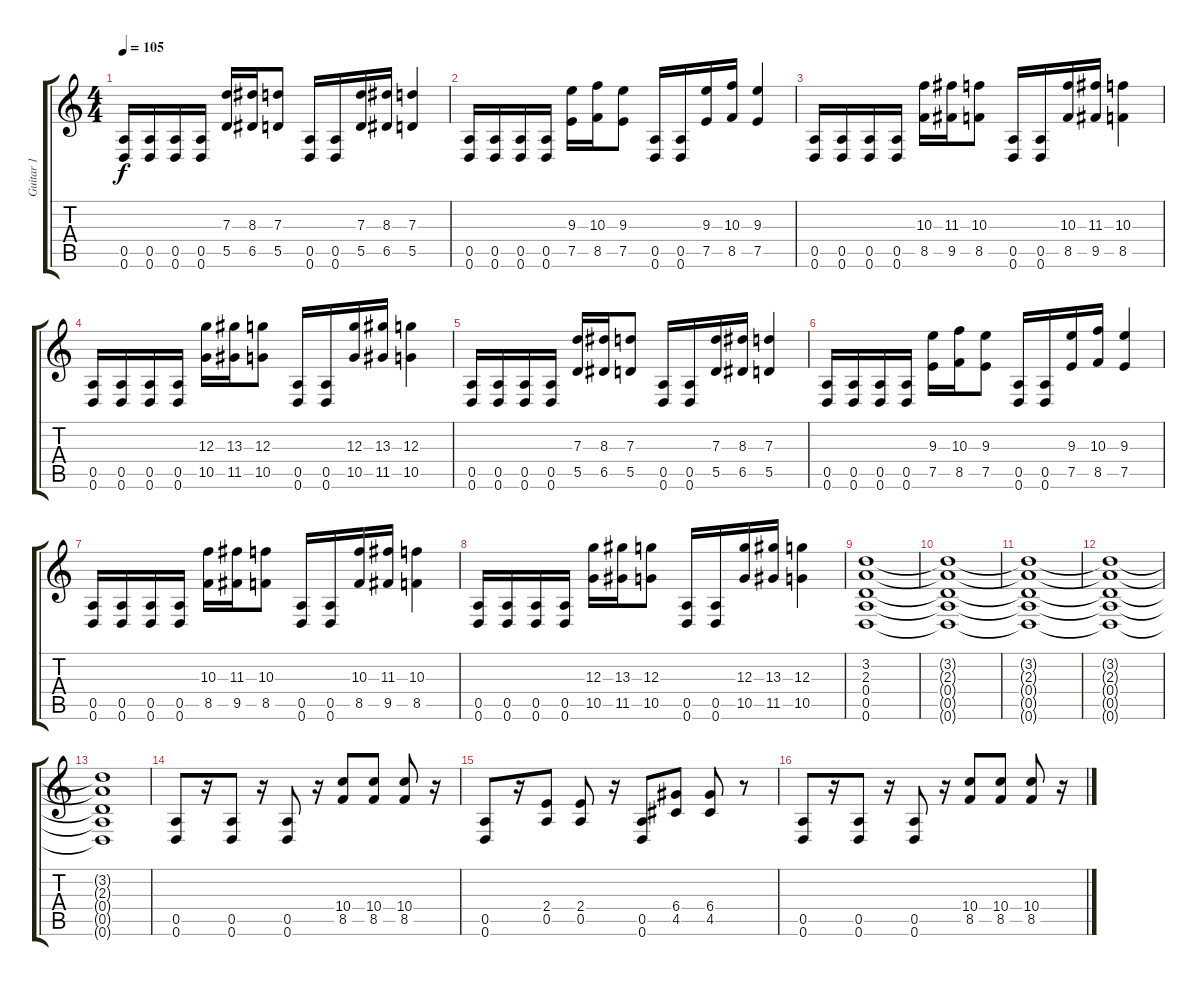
\track ("Guitar 1" "Guitar 1") {instrument distortionguitar}
\staff {score tabs}
\tuning (E4 B3 G3 D3 A2 D2) {hide}
\ts (4 4)
\tempo 105
\clef g2
\ks c
(0.5 0.6).16{dy f} (0.5 0.6).16 (0.5 0.6).16 (0.5 0.6).16 (7.3 5.5).16 (8.3 6.5).16 (7.3 5.5).8 (0.5 0.6).16 (0.5 0.6).16 (7.3 5.5).16 (8.3 6.5).16 (7.3 5.5).4 |
(0.5 0.6).16 (0.5 0.6).16 (0.5 0.6).16 (0.5 0.6).16 (9.3 7.5).16 (10.3 8.5).16 (9.3 7.5).8 (0.5 0.6).16 (0.5 0.6).16 (9.3 7.5).16 (10.3 8.5).16 (9.3 7.5).4 |
(0.5 0.6).16 (0.5 0.6).16 (0.5 0.6).16 (0.5 0.6).16 (10.3 8.5).16 (11.3 9.5).16 (10.3 8.5).8 (0.5 0.6).16 (0.5 0.6).16 (10.3 8.5).16 (11.3 9.5).16 (10.3 8.5).4 |
(0.5 0.6).16 (0.5 0.6).16 (0.5 0.6).16 (0.5 0.6).16 (12.3 10.5).16 (13.3 11.5).16 (12.3 10.5).8 (0.5 0.6).16 (0.5 0.6).16 (12.3 10.5).16 (13.3 11.5).16 (12.3 10.5).4 |
(0.5 0.6).16 (0.5 0.6).16 (0.5 0.6).16 (0.5 0.6).16 (7.3 5.5).16 (8.3 6.5).16 (7.3 5.5).8 (0.5 0.6).16 (0.5 0.6).16 (7.3 5.5).16 (8.3 6.5).16 (7.3 5.5).4 |
(0.5 0.6).16 (0.5 0.6).16 (0.5 0.6).16 (0.5 0.6).16 (9.3 7.5).16 (10.3 8.5).16 (9.3 7.5).8 (0.5 0.6).16 (0.5 0.6).16 (9.3 7.5).16 (10.3 8.5).16 (9.3 7.5).4 |
(0.5 0.6).16 (0.5 0.6).16 (0.5 0.6).16 (0.5 0.6).16 (10.3 8.5).16 (11.3 9.5).16 (10.3 8.5).8 (0.5 0.6).16 (0.5 0.6).16 (10.3 8.5).16 (11.3 9.5).16 (10.3 8.5).4 |
(0.5 0.6).16 (0.5 0.6).16 (0.5 0.6).16 (0.5 0.6).16 (12.3 10.5).16 (13.3 11.5).16 (12.3 10.5).8 (0.5 0.6).16 (0.5 0.6).16 (12.3 10.5).16 (13.3 11.5).16 (12.3 10.5).4 |
(3.2 2.3 0.4 0.5 0.6).1 |
(3.2{t} 2.3{t} 0.4{t} 0.5{t} 0.6{t}).1 |
(3.2{t} 2.3{t} 0.4{t} 0.5{t} 0.6{t}).1 |
(3.2{t} 2.3{t} 0.4{t} 0.5{t} 0.6{t}).1 |
(3.2{t} 2.3{t} 0.4{t} 0.5{t} 0.6{t}).1 |
(0.5 0.6).8 r.16 (0.5 0.6).8 r.16 (0.5 0.6).8 r.16 (10.4 8.5).8 (10.4 8.5).8 (10.4 8.5).8 r.16 |
(0.5 0.6).8 r.16 (2.4 0.5).8 (2.4 0.5).8 r.16 (0.5 0.6).8 (6.4 4.5).8 (6.4 4.5).8 r.8 |
(0.5 0.6).8 r.16 (0.5 0.6).8 r.16 (0.5 0.6).8 r.16 (10.4 8.5).8 (10.4 8.5).8 (10.4 8.5).8 r.16
